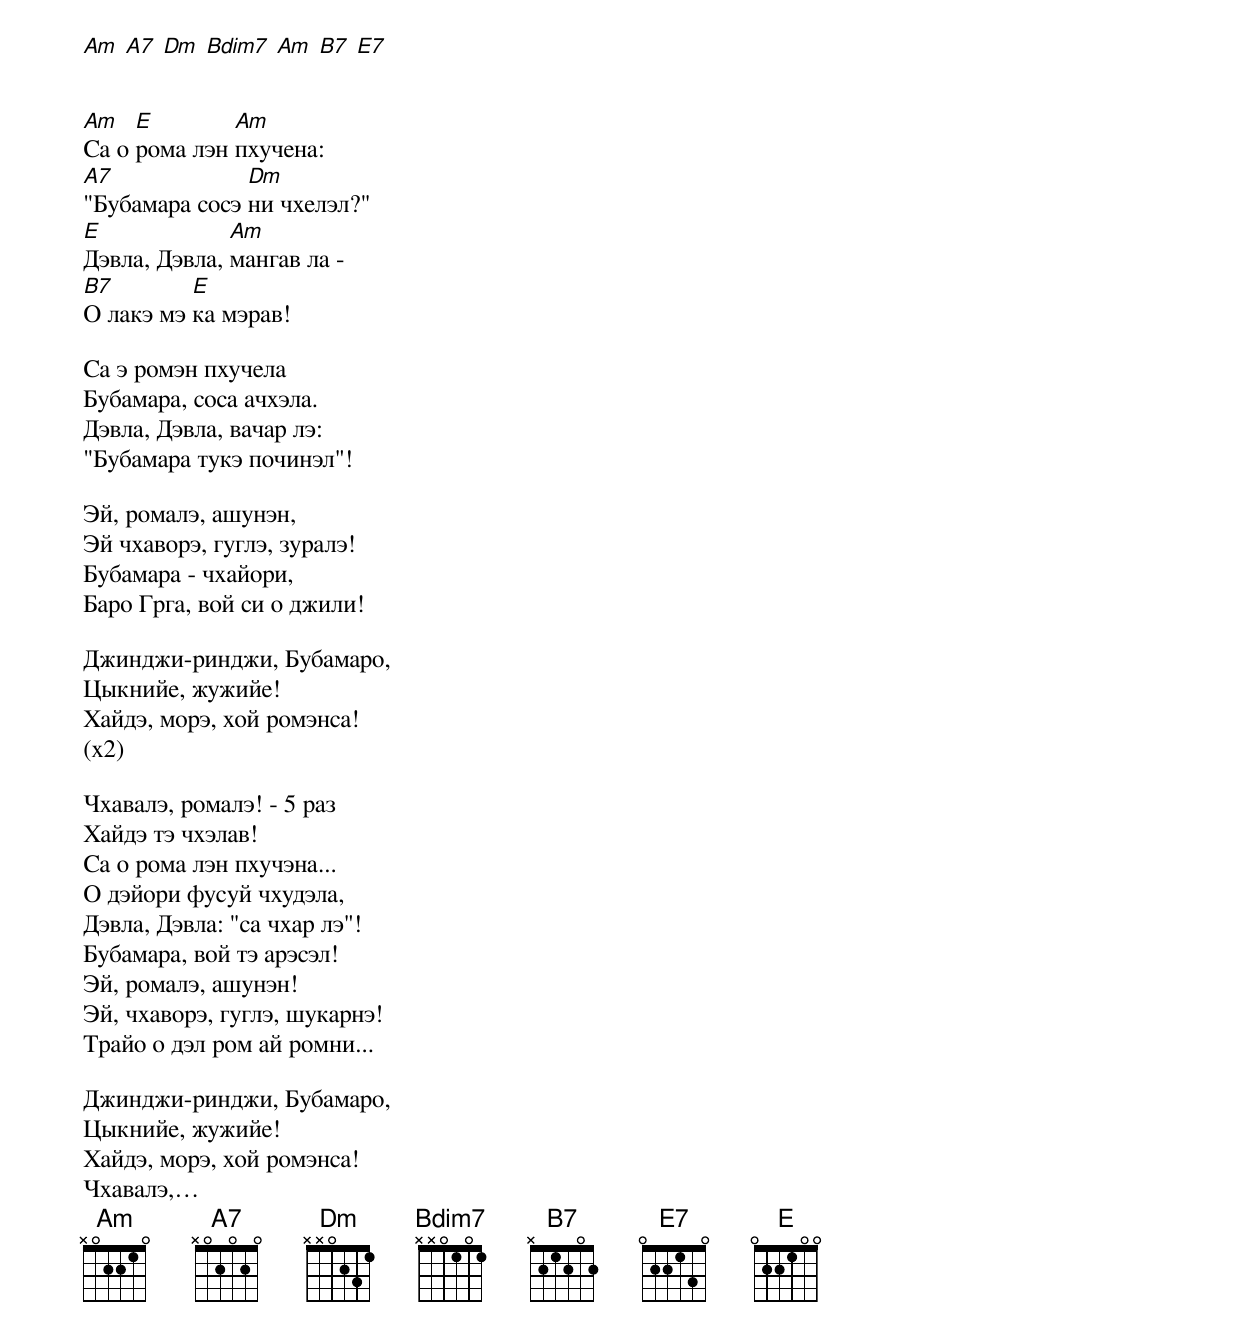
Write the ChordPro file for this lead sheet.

[Am] [A7] [Dm] [Bdim7] [Am] [B7] [E7]


[Am]Са о [E]рома лэн [Am]пхучена:
[A7]"Бубамара сосэ [Dm]ни чхелэл?"
[E]Дэвла, Дэвла, [Am]мангав ла -
[B7]О лакэ мэ [E]ка мэрав!

Са э ромэн пхучела
Бубамара, соса ачхэла.
Дэвла, Дэвла, вачар лэ:
"Бубамара тукэ починэл"!

Эй, ромалэ, ашунэн,
Эй чхаворэ, гуглэ, зуралэ!
Бубамара - чхайори,
Баро Грга, вой си о джили!

Джинджи-ринджи, Бубамаро,
Цыкнийе, жужийе!
Хайдэ, морэ, хой ромэнса!
(x2)

Чхавалэ, ромалэ! - 5 раз
Хайдэ тэ чхэлав!
Са о рома лэн пхучэна...
О дэйори фуcуй чхудэла,
Дэвла, Дэвла: "са чхар лэ"!
Бубамара, вой тэ арэсэл!
Эй, ромалэ, ашунэн!
Эй, чхаворэ, гуглэ, шукарнэ!
Трайо о дэл ром ай ромни...

Джинджи-ринджи, Бубамаро,
Цыкнийе, жужийе!
Хайдэ, морэ, хой ромэнса!
Чхавалэ,…
